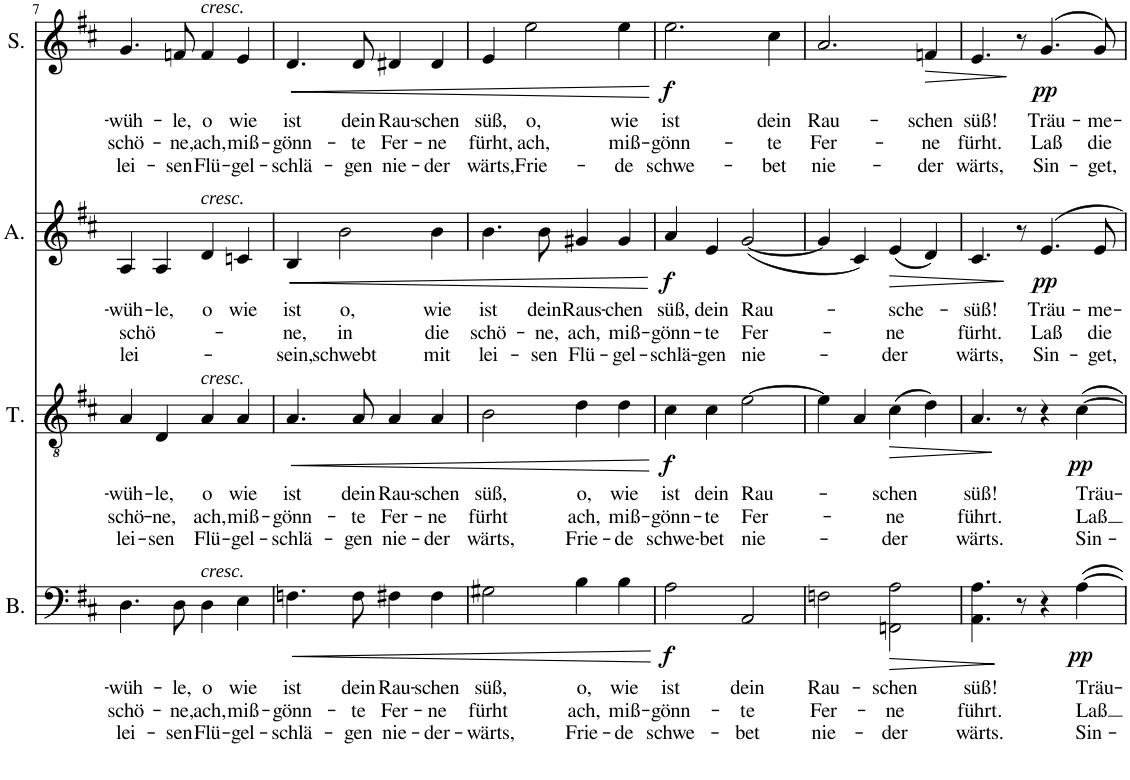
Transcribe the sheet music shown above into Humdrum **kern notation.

**kern	**text	**text	**text	**dynam	**kern	**text	**text	**text	**dynam	**kern	**text	**text	**text	**dynam	**kern	**text	**text	**text	**dynam
*part4	*part4	*part4	*part4	*part4	*part3	*part3	*part3	*part3	*part3	*part2	*part2	*part2	*part2	*part2	*part1	*part1	*part1	*part1	*part1
*staff4	*staff4	*staff4	*staff4	*staff4	*staff3	*staff3	*staff3	*staff3	*staff3	*staff2	*staff2	*staff2	*staff2	*staff2	*staff1	*staff1	*staff1	*staff1	*staff1
*I"B.	*	*	*	*	*I"T.	*	*	*	*	*I"A.	*	*	*	*	*I"S.	*	*	*	*
*I'B.	*	*	*	*	*I'T.	*	*	*	*	*I'A.	*	*	*	*	*I'S.	*	*	*	*
!!LO:PB:g=z
*clefF4	*	*	*	*	*clefGv2	*	*	*	*	*clefG2	*	*	*	*	*clefG2	*	*	*	*
*k[f#c#]	*	*	*	*	*k[f#c#]	*	*	*	*	*k[f#c#]	*	*	*	*	*k[f#c#]	*	*	*	*
*M4/4	*	*	*	*	*M4/4	*	*	*	*	*M4/4	*	*	*	*	*M4/4	*	*	*	*
*met(c)	*	*	*	*	*met(c)	*	*	*	*	*met(c)	*	*	*	*	*met(c)	*	*	*	*
=7	=7	=7	=7	=7	=7	=7	=7	=7	=7	=7	=7	=7	=7	=7	=7	=7	=7	=7	=7
!	!LO:LY:b	!LO:LY:b	!LO:LY:b	!	!	!LO:LY:b	!LO:LY:b	!LO:LY:b	!	!	!LO:LY:b	!LO:LY:b	!LO:LY:b	!	!	!LO:LY:b	!LO:LY:b	!LO:LY:b	!
4.D\	-wüh-	schö-	lei-	.	4A/	-wüh-	schö-	lei-	.	4A/	-wüh-	schö-	lei-	.	4.g/	-wüh-	schö-	lei-	.
!	!	!	!	!	!	!LO:LY:b	!LO:LY:b	!LO:LY:b	!	!	!LO:LY:b	!	!	!	!	!	!	!	!
.	.	.	.	.	4D/	-le,	-ne,	-sen	.	4A/	-le,	.	.	.	.	.	.	.	.
!	!LO:LY:b	!LO:LY:b	!LO:LY:b	!	!	!	!	!	!	!	!	!	!	!	!	!LO:LY:b	!LO:LY:b	!LO:LY:b	!
8D\	-le,	-ne,	-sen	.	.	.	.	.	.	.	.	.	.	.	8fn/	-le,	-ne,	-sen	.
!	!	!	!	!	!	!	!	!	!	!	!	!	!	!	!LO:TX:a:i:t=cresc.	!	!	!	!
!	!	!	!	!	!	!	!	!	!	!LO:TX:a:i:t=cresc.	!	!	!	!	!	!	!	!	!
!	!	!	!	!	!LO:TX:a:i:t=cresc.	!	!	!	!	!	!	!	!	!	!	!	!	!	!
!LO:TX:a:i:t=cresc.	!	!	!	!	!	!	!	!	!	!	!	!	!	!	!	!	!	!	!
!	!LO:LY:b	!LO:LY:b	!LO:LY:b	!	!	!LO:LY:b	!LO:LY:b	!LO:LY:b	!	!	!LO:LY:b	!	!	!	!	!LO:LY:b	!LO:LY:b	!LO:LY:b	!
4D\	o	ach,	Flü-	.	4A/	o	ach,	Flü-	.	4d/	o	.	.	.	4f/	o	ach,	Flü-	.
!	!LO:LY:b	!LO:LY:b	!LO:LY:b	!	!	!LO:LY:b	!LO:LY:b	!LO:LY:b	!	!	!LO:LY:b	!	!	!	!	!LO:LY:b	!LO:LY:b	!LO:LY:b	!
4E\	wie	miß-	-gel-	.	4A/	wie	miß-	-gel-	.	4cn/	wie	.	.	.	4e/	wie	miß-	-gel-	.
=8	=8	=8	=8	=8	=8	=8	=8	=8	=8	=8	=8	=8	=8	=8	=8	=8	=8	=8	=8
!	!LO:LY:b	!LO:LY:b	!LO:LY:b	!LO:HP:b	!	!LO:LY:b	!LO:LY:b	!LO:LY:b	!LO:HP:b	!	!LO:LY:b	!LO:LY:b	!LO:LY:b	!LO:HP:b	!	!LO:LY:b	!LO:LY:b	!LO:LY:b	!LO:HP:b
4.Fn\	ist	-gönn-	-schlä-	<	4.A/	ist	-gönn-	-schlä-	<	4B/	ist	-ne,	-sein,	<	4.d/	ist	-gönn-	-schlä-	<
!	!	!	!	!	!	!	!	!	!	!	!LO:LY:b	!LO:LY:b	!LO:LY:b	!	!	!	!	!	!
.	.	.	.	.	.	.	.	.	.	2b\	o,	in	schwebt	.	.	.	.	.	.
!	!LO:LY:b	!LO:LY:b	!LO:LY:b	!	!	!LO:LY:b	!LO:LY:b	!LO:LY:b	!	!	!	!	!	!	!	!LO:LY:b	!LO:LY:b	!LO:LY:b	!
8F\	dein	-te	-gen	.	8A/	dein	-te	-gen	.	.	.	.	.	.	8d/	dein	-te	-gen	.
!	!LO:LY:b	!LO:LY:b	!LO:LY:b	!	!	!LO:LY:b	!LO:LY:b	!LO:LY:b	!	!	!	!	!	!	!	!LO:LY:b	!LO:LY:b	!LO:LY:b	!
4F#X\	Rau-	Fer-	nie-	.	4A/	Rau-	Fer-	nie-	.	.	.	.	.	.	4d#X/	Rau-	Fer-	nie-	.
!	!LO:LY:b	!LO:LY:b	!LO:LY:b	!	!	!LO:LY:b	!LO:LY:b	!LO:LY:b	!	!	!LO:LY:b	!LO:LY:b	!LO:LY:b	!	!	!LO:LY:b	!LO:LY:b	!LO:LY:b	!
4F#\	-schen	-ne	-der-	.	4A/	-schen	-ne	-der	.	4b\	wie	die	mit	.	4d#/	-schen	-ne	-der	.
=9	=9	=9	=9	=9	=9	=9	=9	=9	=9	=9	=9	=9	=9	=9	=9	=9	=9	=9	=9
!	!LO:LY:b	!LO:LY:b	!LO:LY:b	!	!	!LO:LY:b	!LO:LY:b	!LO:LY:b	!	!	!LO:LY:b	!LO:LY:b	!LO:LY:b	!	!	!LO:LY:b	!LO:LY:b	!LO:LY:b	!
2G#X\	süß,	fürht	-wärts,	.	2B\	süß,	fürht	wärts,	.	4.b\	ist	schö-	lei-	.	4e/	süß,	fürht,	wärts,	.
!	!	!	!	!	!	!	!	!	!	!	!	!	!	!	!	!LO:LY:b	!LO:LY:b	!LO:LY:b	!
.	.	.	.	.	.	.	.	.	.	.	.	.	.	.	2ee\	o,	ach,	Frie-	.
!	!	!	!	!	!	!	!	!	!	!	!LO:LY:b	!LO:LY:b	!LO:LY:b	!	!	!	!	!	!
.	.	.	.	.	.	.	.	.	.	8b\	dein	-ne,	-sen	.	.	.	.	.	.
!	!LO:LY:b	!LO:LY:b	!LO:LY:b	!	!	!LO:LY:b	!LO:LY:b	!LO:LY:b	!	!	!LO:LY:b	!LO:LY:b	!LO:LY:b	!	!	!	!	!	!
4B\	o,	ach,	Frie-	.	4d\	o,	ach,	Frie-	.	4g#X/	Raus-	ach,	Flü-	.	.	.	.	.	.
!	!LO:LY:b	!LO:LY:b	!LO:LY:b	!	!	!LO:LY:b	!LO:LY:b	!LO:LY:b	!	!	!LO:LY:b	!LO:LY:b	!LO:LY:b	!	!	!LO:LY:b	!LO:LY:b	!LO:LY:b	!
4B\	wie	miß-	-de	.	4d\	wie	miß-	-de	.	4g#/	-chen	miß-	-gel-	.	4ee\	wie	miß-	-de	.
.	.	.	.	[	.	.	.	.	[	.	.	.	.	[	.	.	.	.	[
=10	=10	=10	=10	=10	=10	=10	=10	=10	=10	=10	=10	=10	=10	=10	=10	=10	=10	=10	=10
!	!LO:LY:b	!LO:LY:b	!LO:LY:b	!LO:DY:b	!	!LO:LY:b	!LO:LY:b	!LO:LY:b	!LO:DY:b	!	!LO:LY:b	!LO:LY:b	!LO:LY:b	!LO:DY:b	!	!LO:LY:b	!LO:LY:b	!LO:LY:b	!LO:DY:b
2A\	ist	-gönn-	schwe-	f	4c#\	ist	-gönn-	schwe-	f	4a/	süß,	-gönn-	-schlä-	f	2.ee\	ist	-gönn-	schwe-	f
!	!	!	!	!	!	!LO:LY:b	!LO:LY:b	!LO:LY:b	!	!	!LO:LY:b	!LO:LY:b	!LO:LY:b	!	!	!	!	!	!
.	.	.	.	.	4c#\	dein	-te	-bet	.	4e/	dein	-te	-gen	.	.	.	.	.	.
!	!LO:LY:b	!LO:LY:b	!LO:LY:b	!	!	!LO:LY:b	!LO:LY:b	!LO:LY:b	!	!	!LO:LY:b	!LO:LY:b	!LO:LY:b	!	!	!	!	!	!
2AA/	dein	-te	-bet	.	[2e\	Rau-	Fer-	nie-	.	([2g/	Rau-	Fer-	nie-	.	.	.	.	.	.
!	!	!	!	!	!	!	!	!	!	!	!	!	!	!	!	!LO:LY:b	!LO:LY:b	!LO:LY:b	!
.	.	.	.	.	.	.	.	.	.	.	.	.	.	.	4cc#\	dein	-te	-bet	.
=11	=11	=11	=11	=11	=11	=11	=11	=11	=11	=11	=11	=11	=11	=11	=11	=11	=11	=11	=11
!	!LO:LY:b	!LO:LY:b	!LO:LY:b	!	!	!	!	!	!	!	!	!	!	!	!	!LO:LY:b	!LO:LY:b	!LO:LY:b	!
2Fn\	Rau-	Fer-	nie-	.	4e\]	.	.	.	.	4g/]	.	.	.	.	2.a/	Rau-	Fer-	nie-	.
.	.	.	.	.	4A/	.	.	.	.	4c#/)	.	.	.	.	.	.	.	.	.
!	!LO:LY:b	!LO:LY:b	!LO:LY:b	!LO:HP:b	!	!LO:LY:b	!LO:LY:b	!LO:LY:b	!LO:HP:b	!	!LO:LY:b	!LO:LY:b	!LO:LY:b	!LO:HP:b	!	!	!	!	!
2FFn\ 2A\	-schen	-ne	-der	>	(4c#\	-schen	-ne	-der	>	(4e/	-sche-	-ne	-der	>	.	.	.	.	.
!	!	!	!	!	!	!	!	!	!	!	!	!	!	!	!	!LO:LY:b	!LO:LY:b	!LO:LY:b	!LO:HP:b
.	.	.	.	.	4d\)	.	.	.	.	4d/)	.	.	.	.	4fn/	-schen	-ne	-der	>
.	.	.	.	]	.	.	.	.	]	.	.	.	.	]	.	.	.	.	]
=12	=12	=12	=12	=12	=12	=12	=12	=12	=12	=12	=12	=12	=12	=12	=12	=12	=12	=12	=12
!	!LO:LY:b	!LO:LY:b	!LO:LY:b	!	!	!LO:LY:b	!LO:LY:b	!LO:LY:b	!	!	!LO:LY:b	!LO:LY:b	!LO:LY:b	!	!	!LO:LY:b	!LO:LY:b	!LO:LY:b	!
4.AA\ 4.A\	süß!	führt.	-wärts.	.	4.A/	süß!	führt.	wärts.	.	4.c#/	süß!	fürht.	wärts,	.	4.e/	süß!	fürht.	wärts,	.
8r	.	.	.	.	8r	.	.	.	.	8r	.	.	.	.	8r	.	.	.	.
!	!	!	!	!	!	!	!	!	!	!	!LO:LY:b	!LO:LY:b	!LO:LY:b	!LO:DY:b	!	!LO:LY:b	!LO:LY:b	!LO:LY:b	!LO:DY:b
4r	.	.	.	.	4r	.	.	.	.	4.e/	Träu-	Laß	Sin-	pp	(>4.g/	Träu-	Laß	Sin-	pp
!	!LO:LY:b	!LO:LY:b	!LO:LY:b	!LO:DY:b	!	!LO:LY:b	!LO:LY:b	!LO:LY:b	!LO:DY:b	!	!	!	!	!	!	!	!	!	!
[4A\	Träu-	Laß	Sin-	pp	[4c#\	Träu-	Laß	Sin-	pp	.	.	.	.	.	.	.	.	.	.
!	!	!	!	!	!	!	!	!	!	!	!LO:LY:b	!LO:LY:b	!LO:LY:b	!	!	!LO:LY:b	!LO:LY:b	!LO:LY:b	!
.	.	.	.	.	.	.	.	.	.	8e/	-me-	die	-get,	.	8g/)	-me-	die	-get,	.
=	=	=	=	=	=	=	=	=	=	=	=	=	=	=	=	=	=	=	=
*-	*-	*-	*-	*-	*-	*-	*-	*-	*-	*-	*-	*-	*-	*-	*-	*-	*-	*-	*-
